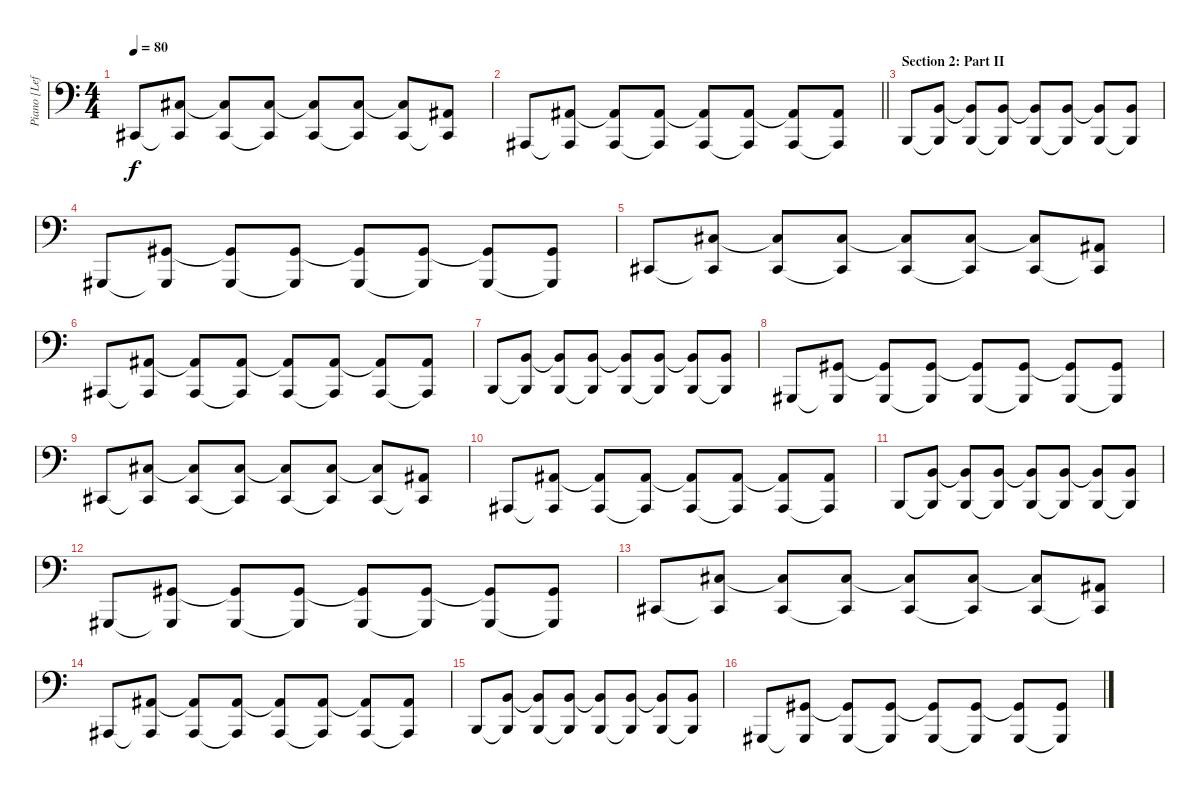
\track ("Piano [Left Hand]" "Piano [Lef") {instrument acousticgrandpiano}
\staff {score}
\tuning (G2 D2 A1 E1 B0) {hide}
\ts (4 4)
\tempo 80
\clef f4
\ks c
9.4.8{dy f} (11.2 9.4{t}).8 (11.2{t} 9.4).8 (11.2 9.4{t}).8 (11.2{t} 9.4).8 (11.2 9.4{t}).8 (11.2{t} 9.4).8 (8.2 9.4{t}).8 |
\barLineRight lightlight
6.4.8 (8.2 6.4{t}).8 (8.2{t} 6.4).8 (8.2 6.4{t}).8 (8.2{t} 6.4).8 (8.2 6.4{t}).8 (8.2{t} 6.4).8 (8.2 6.4{t}).8 |
\section ("" "Section 2: Part II")
7.4.8 (9.2 7.4{t}).8 (9.2{t} 7.4).8 (9.2 7.4{t}).8 (9.2{t} 7.4).8 (9.2 7.4{t}).8 (9.2{t} 7.4).8 (9.2 7.4{t}).8 |
4.4.8 (6.2 4.4{t}).8 (6.2{t} 4.4).8 (6.2 4.4{t}).8 (6.2{t} 4.4).8 (6.2 4.4{t}).8 (6.2{t} 4.4).8 (6.2 4.4{t}).8 |
9.4.8 (11.2 9.4{t}).8 (11.2{t} 9.4).8 (11.2 9.4{t}).8 (11.2{t} 9.4).8 (11.2 9.4{t}).8 (11.2{t} 9.4).8 (8.2 9.4{t}).8 |
6.4.8 (8.2 6.4{t}).8 (8.2{t} 6.4).8 (8.2 6.4{t}).8 (8.2{t} 6.4).8 (8.2 6.4{t}).8 (8.2{t} 6.4).8 (8.2 6.4{t}).8 |
7.4.8 (9.2 7.4{t}).8 (9.2{t} 7.4).8 (9.2 7.4{t}).8 (9.2{t} 7.4).8 (9.2 7.4{t}).8 (9.2{t} 7.4).8 (9.2 7.4{t}).8 |
4.4.8 (6.2 4.4{t}).8 (6.2{t} 4.4).8 (6.2 4.4{t}).8 (6.2{t} 4.4).8 (6.2 4.4{t}).8 (6.2{t} 4.4).8 (6.2 4.4{t}).8 |
9.4.8 (11.2 9.4{t}).8 (11.2{t} 9.4).8 (11.2 9.4{t}).8 (11.2{t} 9.4).8 (11.2 9.4{t}).8 (11.2{t} 9.4).8 (8.2 9.4{t}).8 |
6.4.8 (8.2 6.4{t}).8 (8.2{t} 6.4).8 (8.2 6.4{t}).8 (8.2{t} 6.4).8 (8.2 6.4{t}).8 (8.2{t} 6.4).8 (8.2 6.4{t}).8 |
7.4.8 (9.2 7.4{t}).8 (9.2{t} 7.4).8 (9.2 7.4{t}).8 (9.2{t} 7.4).8 (9.2 7.4{t}).8 (9.2{t} 7.4).8 (9.2 7.4{t}).8 |
4.4.8 (6.2 4.4{t}).8 (6.2{t} 4.4).8 (6.2 4.4{t}).8 (6.2{t} 4.4).8 (6.2 4.4{t}).8 (6.2{t} 4.4).8 (6.2 4.4{t}).8 |
9.4.8 (11.2 9.4{t}).8 (11.2{t} 9.4).8 (11.2 9.4{t}).8 (11.2{t} 9.4).8 (11.2 9.4{t}).8 (11.2{t} 9.4).8 (8.2 9.4{t}).8 |
6.4.8 (8.2 6.4{t}).8 (8.2{t} 6.4).8 (8.2 6.4{t}).8 (8.2{t} 6.4).8 (8.2 6.4{t}).8 (8.2{t} 6.4).8 (8.2 6.4{t}).8 |
7.4.8 (9.2 7.4{t}).8 (9.2{t} 7.4).8 (9.2 7.4{t}).8 (9.2{t} 7.4).8 (9.2 7.4{t}).8 (9.2{t} 7.4).8 (9.2 7.4{t}).8 |
4.4.8 (6.2 4.4{t}).8 (6.2{t} 4.4).8 (6.2 4.4{t}).8 (6.2{t} 4.4).8 (6.2 4.4{t}).8 (6.2{t} 4.4).8 (6.2 4.4{t}).8
